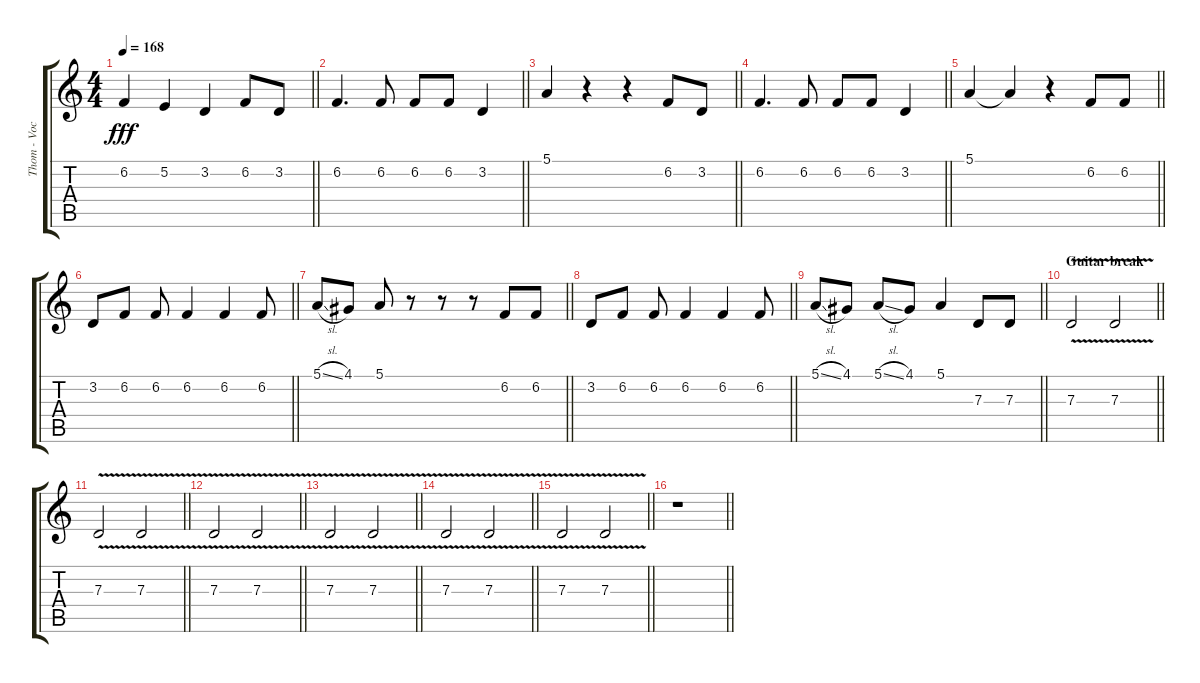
\track ("Thom - Vocal" "Thom - Voc") {instrument altosax}
\staff {score tabs}
\tuning (E4 B3 G3 D3 A2 E2) {hide}
\ts (4 4)
\tempo 168
\clef g2
\barLineRight lightlight
\ks c
6.2.4{dy fff} 5.2.4 3.2.4 6.2.8 3.2.8 |
\barLineRight lightlight
6.2.4{d} 6.2.8 6.2.8 6.2.8 3.2.4 |
\barLineRight lightlight
5.1.4 r.4 r.4 6.2.8 3.2.8 |
\barLineRight lightlight
6.2.4{d} 6.2.8 6.2.8 6.2.8 3.2.4 |
\barLineRight lightlight
5.1.4 5.1{t}.4 r.4 6.2.8 6.2.8 |
\barLineRight lightlight
3.2.8 6.2.8 6.2.8 6.2.4 6.2.4 6.2.8 |
\barLineRight lightlight
5.1{sl}.8 4.1.8 5.1.8 r.8 r.8 r.8 6.2.8 6.2.8 |
\barLineRight lightlight
3.2.8 6.2.8 6.2.8 6.2.4 6.2.4 6.2.8 |
\barLineRight lightlight
5.1{sl}.8 4.1.8 5.1{sl}.8 4.1.8 5.1.4 7.3.8 7.3.8 |
\section ("" "Guitar break")
\barLineRight lightlight
7.3{v}.2 7.3{v}.2 |
\barLineRight lightlight
7.3{v}.2 7.3{v}.2 |
\barLineRight lightlight
7.3{v}.2 7.3{v}.2 |
\barLineRight lightlight
7.3{v}.2 7.3{v}.2{volume 14} |
\barLineRight lightlight
7.3{v}.2 7.3{v}.2{volume 12} |
\barLineRight lightlight
7.3{v}.2{volume 11} 7.3{v}.2{volume 10} |
\barLineRight lightlight
r.1
